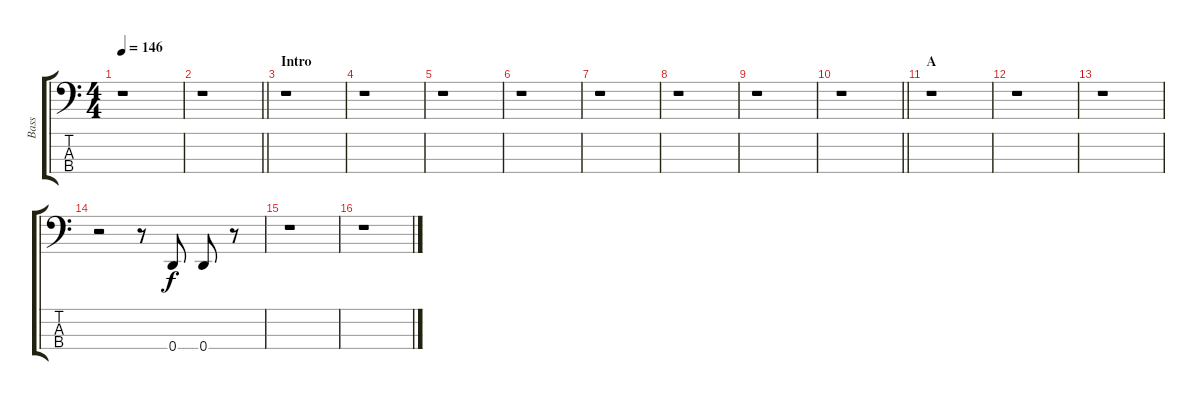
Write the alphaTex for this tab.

\track ("Bass" "Bass") {instrument electricbassfinger}
\staff {score tabs}
\tuning (G2 D2 A1 D1) {hide}
\ts (4 4)
\tempo 146
\clef f4
\ks c
r.1{dy f instrument electricbassfinger} |
\barLineRight lightlight
r.1 |
\section ("" "Intro")
r.1 |
r.1 |
r.1 |
r.1 |
r.1 |
r.1 |
r.1 |
\barLineRight lightlight
r.1 |
\section ("" "A")
r.1 |
r.1 |
r.1 |
r.2 r.8 0.4.8 0.4.8 r.8 |
r.1 |
r.1
